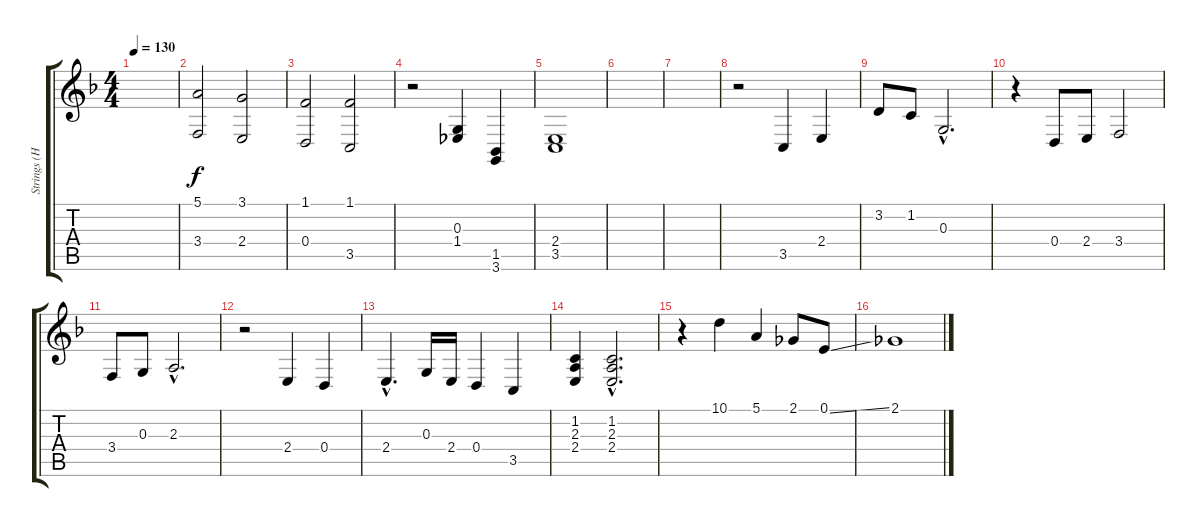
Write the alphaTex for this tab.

\track ("Strings (High)" "Strings (H") {instrument stringensemble1}
\staff {score tabs}
\tuning (E4 B3 G3 D3 A2 E2) {hide}
\ts (4 4)
\tempo 130
\clef g2
\ks f
|
(5.1 3.4).2 (3.1 2.4).2 |
(1.1 0.4).2 (1.1 3.5).2 |
r.2 (0.3 1.4).4 (1.5 3.6).4 |
(2.4 3.5).1 |
|
|
r.2 3.5.4 2.4.4 |
3.2.8 1.2.8 0.3{hac}.2{d} |
r.4 0.4.8 2.4.8 3.4.2 |
3.4.8 0.3.8 2.3{hac}.2{d} |
r.2 2.4.4 0.4.4 |
2.4{hac}.4{d} 0.3.16 2.4.16 0.4.4 3.5.4 |
(1.2 2.3 2.4).4 (1.2{hac} 2.3{hac} 2.4{hac}).2{d} |
r.4 10.1.4 5.1.4 2.1.8 0.1{ss}.8 |
2.1.1
